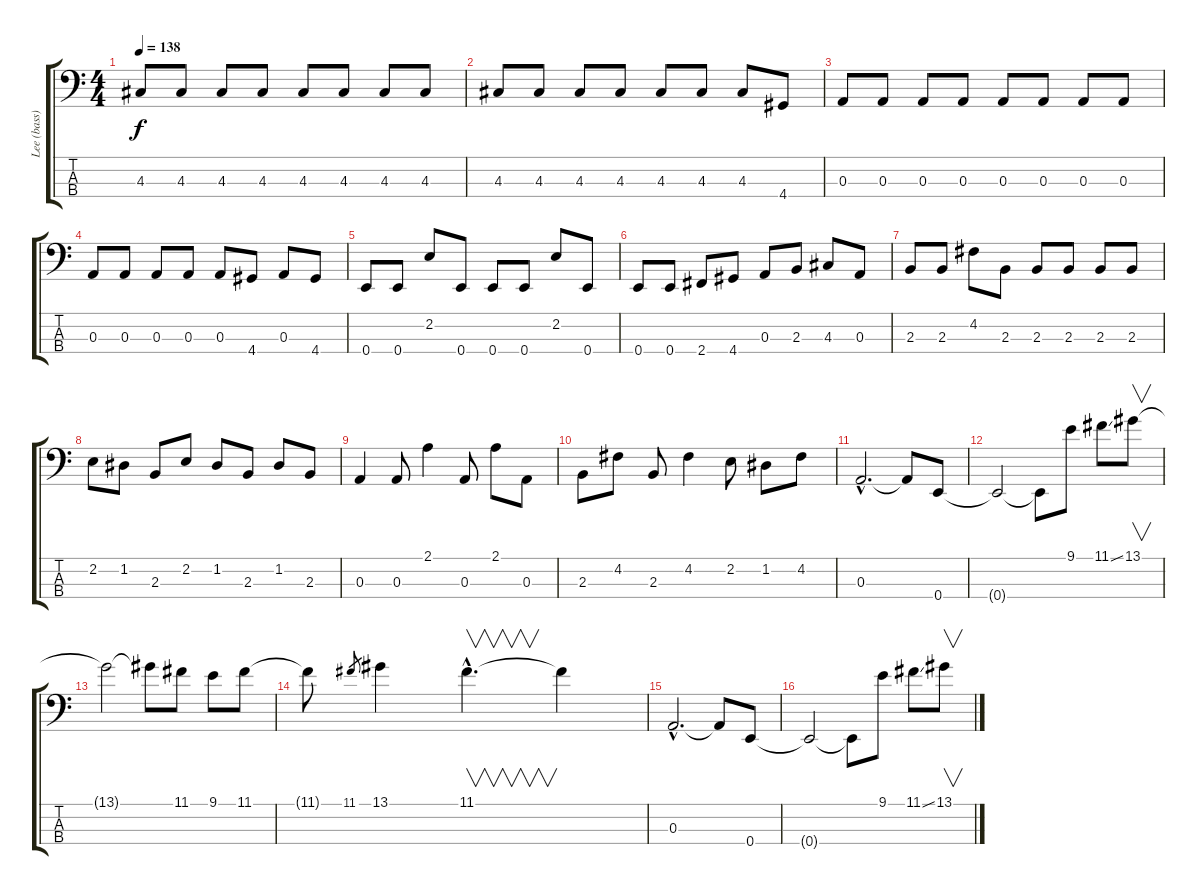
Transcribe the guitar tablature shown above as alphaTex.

\track ("Lee (bass)" "Lee (bass)") {instrument electricbassfinger}
\staff {score tabs}
\tuning (G2 D2 A1 E1) {hide}
\ts (4 4)
\tempo 138
\clef f4
\ks c
4.3.8{dy f} 4.3.8 4.3.8 4.3.8 4.3.8 4.3.8 4.3.8 4.3.8 |
4.3.8 4.3.8 4.3.8 4.3.8 4.3.8 4.3.8 4.3.8 4.4.8 |
0.3.8 0.3.8 0.3.8 0.3.8 0.3.8 0.3.8 0.3.8 0.3.8 |
0.3.8 0.3.8 0.3.8 0.3.8 0.3.8 4.4.8 0.3.8 4.4.8 |
0.4.8 0.4.8 2.2.8 0.4.8 0.4.8 0.4.8 2.2.8 0.4.8 |
0.4.8 0.4.8 2.4.8 4.4.8 0.3.8 2.3.8 4.3.8 0.3.8 |
2.3.8 2.3.8 4.2.8 2.3.8 2.3.8 2.3.8 2.3.8 2.3.8 |
2.2.8 1.2.8 2.3.8 2.2.8 1.2.8 2.3.8 1.2.8 2.3.8 |
0.3.4 0.3.8 2.1.4 0.3.8 2.1.8 0.3.8 |
2.3.8 4.2.8 2.3.8 4.2.4 2.2.8 1.2.8 4.2.8 |
0.3{hac}.2{d} 0.3{t}.8 0.4.8 |
0.4{t}.2 0.4{t}.8 9.1.8 11.1{ss}.8 13.1.8{v} |
13.1{t}.2 13.1{t}.8 11.1.8 9.1.8 11.1.8 |
11.1{t}.8 11.1.8{gr} 13.1.4 11.1{hac}.4{v d} 11.1{t}.4 |
0.3{hac}.2{d} 0.3{t}.8 0.4.8 |
0.4{t}.2 0.4{t}.8 9.1.8 11.1{ss}.8 13.1.8{v}
